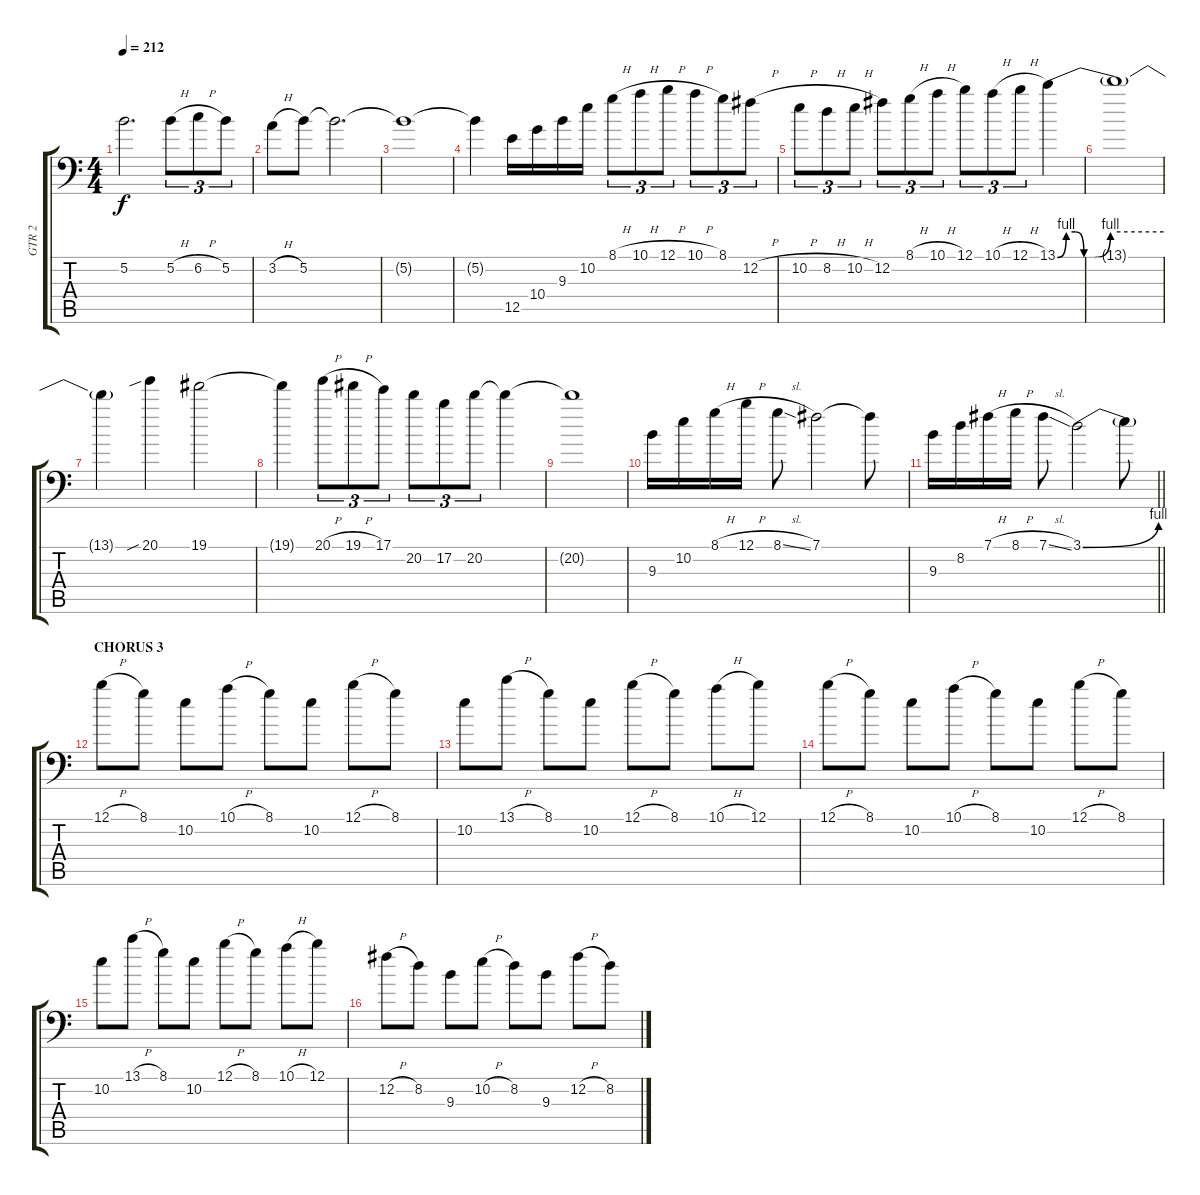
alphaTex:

\track ("GTR 2" "GTR 2") {instrument overdrivenguitar}
\staff {score tabs}
\tuning (B3 Gb3 D3 A2 E2 A1) {hide}
\ts (4 4)
\tempo 212
\clef f4
\ks c
5.2{t}.2{d dy f} 5.2{h}.8{tu (3 2)} 6.2{h}.8{tu (3 2)} 5.2.8{tu (3 2)} |
3.2{h}.8 5.2.8 5.2{t}.2{d} |
5.2{t}.1 |
5.2{t}.4 12.5.16 10.4.16 9.3.16 10.2.16 8.1{h}.8{tu (3 2)} 10.1{h}.8{tu (3 2)} 12.1{h}.8{tu (3 2)} 10.1{h}.8{tu (3 2)} 8.1.8{tu (3 2)} 12.2{h}.8{tu (3 2)} |
10.2{h}.8{tu (3 2)} 8.2{h}.8{tu (3 2)} 10.2{h}.8{tu (3 2)} 12.2.8{tu (3 2)} 8.1{h}.8{tu (3 2)} 10.1{h}.8{tu (3 2)} 12.1.8{tu (3 2)} 10.1{h}.8{tu (3 2)} 12.1{h}.8{tu (3 2)} 13.1{be (custom 0 0 5 4 10 4 15 0 21 0 30 4 60 4)}.4 |
13.1{t}.1 |
13.1{t}.4 20.1{sib}.4 19.1.2 |
19.1{t}.4 20.1{h}.8{tu (3 2)} 19.1{h}.8{tu (3 2)} 17.1.8{tu (3 2)} 20.2.8{tu (3 2)} 17.2.8{tu (3 2)} 20.2.8{tu (3 2)} 20.2{t}.4 |
20.2{t}.1 |
9.3.16 10.2.16 8.1{h}.16 12.1{h}.16 8.1{sl}.8 7.1.2 7.1{t}.8 |
\barLineRight lightlight
9.3.16 8.2.16 7.1{h}.16 8.1{h}.16 7.1{sl}.8 3.1{be (bend 0 0 60 4)}.2 3.1{t}.8 |
\section ("" "CHORUS 3")
12.1{h}.8 8.1.8 10.2.8 10.1{h}.8 8.1.8 10.2.8 12.1{h}.8 8.1.8 |
10.2.8 13.1{h}.8 8.1.8 10.2.8 12.1{h}.8 8.1.8 10.1{h}.8 12.1.8 |
12.1{h}.8 8.1.8 10.2.8 10.1{h}.8 8.1.8 10.2.8 12.1{h}.8 8.1.8 |
10.2.8 13.1{h}.8 8.1.8 10.2.8 12.1{h}.8 8.1.8 10.1{h}.8 12.1.8 |
12.2{h}.8 8.2.8 9.3.8 10.2{h}.8 8.2.8 9.3.8 12.2{h}.8 8.2.8
